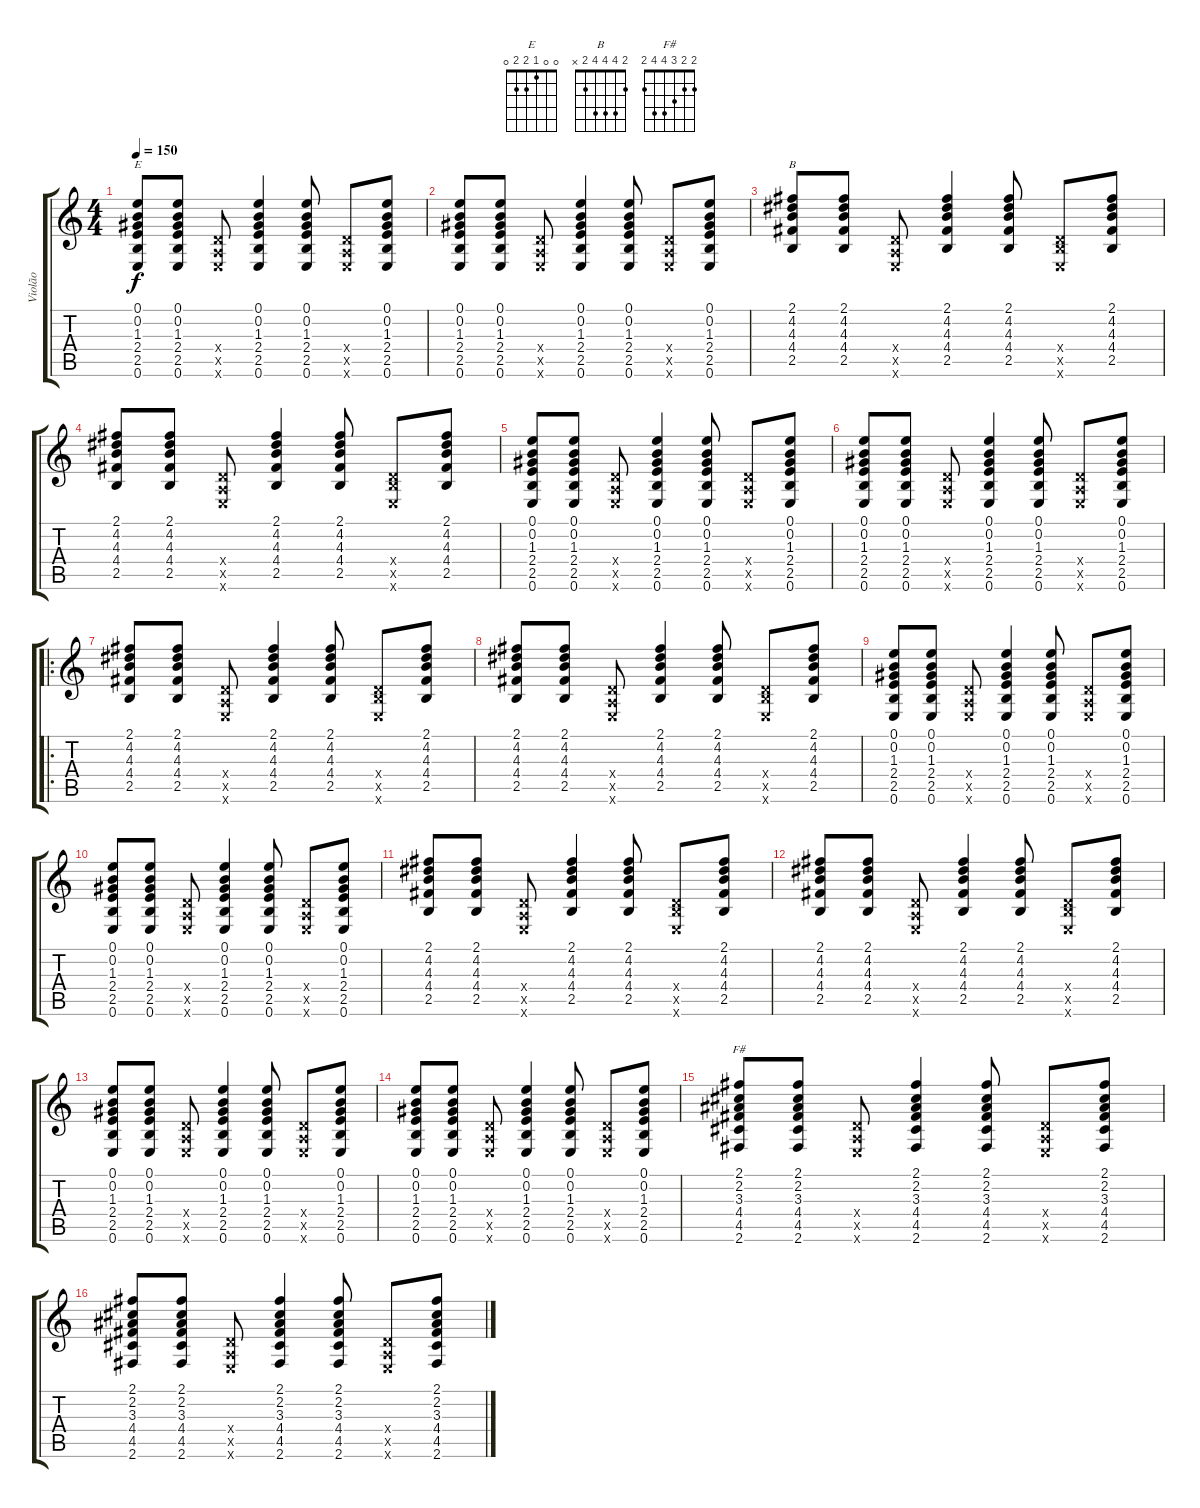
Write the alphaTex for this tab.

\track ("Violão" "Violão") {instrument acousticguitarsteel}
\staff {score tabs}
\tuning (E4 B3 G3 D3 A2 E2) {hide}
\chord ("E" 0 0 1 2 2 0)
\chord ("B" 2 4 4 4 2 x)
\chord ("F#" 2 2 3 4 4 2)
\ts (4 4)
\tempo 150
\clef g2
\ks c
(0.1 0.2 1.3 2.4 2.5 0.6).8{ch "E" dy f} (0.1 0.2 1.3 2.4 2.5 0.6).8 (0.4{x} 0.5{x} 0.6{x}).8 (0.1 0.2 1.3 2.4 2.5 0.6).4 (0.1 0.2 1.3 2.4 2.5 0.6).8 (0.4{x} 0.5{x} 0.6{x}).8 (0.1 0.2 1.3 2.4 2.5 0.6).8 |
(0.1 0.2 1.3 2.4 2.5 0.6).8 (0.1 0.2 1.3 2.4 2.5 0.6).8 (0.4{x} 0.5{x} 0.6{x}).8 (0.1 0.2 1.3 2.4 2.5 0.6).4 (0.1 0.2 1.3 2.4 2.5 0.6).8 (0.4{x} 0.5{x} 0.6{x}).8 (0.1 0.2 1.3 2.4 2.5 0.6).8 |
(2.1 4.2 4.3 4.4 2.5).8{ch "B"} (2.1 4.2 4.3 4.4 2.5).8 (0.4{x} 0.5{x} 0.6{x}).8 (2.1 4.2 4.3 4.4 2.5).4 (2.1 4.2 4.3 4.4 2.5).8 (0.4{x} 2.5{x} 0.6{x}).8 (2.1 4.2 4.3 4.4 2.5).8 |
(2.1 4.2 4.3 4.4 2.5).8 (2.1 4.2 4.3 4.4 2.5).8 (0.4{x} 0.5{x} 0.6{x}).8 (2.1 4.2 4.3 4.4 2.5).4 (2.1 4.2 4.3 4.4 2.5).8 (0.4{x} 2.5{x} 0.6{x}).8 (2.1 4.2 4.3 4.4 2.5).8 |
(0.1 0.2 1.3 2.4 2.5 0.6).8 (0.1 0.2 1.3 2.4 2.5 0.6).8 (0.4{x} 0.5{x} 0.6{x}).8 (0.1 0.2 1.3 2.4 2.5 0.6).4 (0.1 0.2 1.3 2.4 2.5 0.6).8 (0.4{x} 0.5{x} 0.6{x}).8 (0.1 0.2 1.3 2.4 2.5 0.6).8 |
(0.1 0.2 1.3 2.4 2.5 0.6).8 (0.1 0.2 1.3 2.4 2.5 0.6).8 (0.4{x} 0.5{x} 0.6{x}).8 (0.1 0.2 1.3 2.4 2.5 0.6).4 (0.1 0.2 1.3 2.4 2.5 0.6).8 (0.4{x} 0.5{x} 0.6{x}).8 (0.1 0.2 1.3 2.4 2.5 0.6).8 |
\ro
(2.1 4.2 4.3 4.4 2.5).8 (2.1 4.2 4.3 4.4 2.5).8 (0.4{x} 0.5{x} 0.6{x}).8 (2.1 4.2 4.3 4.4 2.5).4 (2.1 4.2 4.3 4.4 2.5).8 (0.4{x} 2.5{x} 0.6{x}).8 (2.1 4.2 4.3 4.4 2.5).8 |
(2.1 4.2 4.3 4.4 2.5).8 (2.1 4.2 4.3 4.4 2.5).8 (0.4{x} 0.5{x} 0.6{x}).8 (2.1 4.2 4.3 4.4 2.5).4 (2.1 4.2 4.3 4.4 2.5).8 (0.4{x} 2.5{x} 0.6{x}).8 (2.1 4.2 4.3 4.4 2.5).8 |
(0.1 0.2 1.3 2.4 2.5 0.6).8 (0.1 0.2 1.3 2.4 2.5 0.6).8 (0.4{x} 0.5{x} 0.6{x}).8 (0.1 0.2 1.3 2.4 2.5 0.6).4 (0.1 0.2 1.3 2.4 2.5 0.6).8 (0.4{x} 0.5{x} 0.6{x}).8 (0.1 0.2 1.3 2.4 2.5 0.6).8 |
(0.1 0.2 1.3 2.4 2.5 0.6).8 (0.1 0.2 1.3 2.4 2.5 0.6).8 (0.4{x} 0.5{x} 0.6{x}).8 (0.1 0.2 1.3 2.4 2.5 0.6).4 (0.1 0.2 1.3 2.4 2.5 0.6).8 (0.4{x} 0.5{x} 0.6{x}).8 (0.1 0.2 1.3 2.4 2.5 0.6).8 |
(2.1 4.2 4.3 4.4 2.5).8 (2.1 4.2 4.3 4.4 2.5).8 (0.4{x} 0.5{x} 0.6{x}).8 (2.1 4.2 4.3 4.4 2.5).4 (2.1 4.2 4.3 4.4 2.5).8 (0.4{x} 2.5{x} 0.6{x}).8 (2.1 4.2 4.3 4.4 2.5).8 |
(2.1 4.2 4.3 4.4 2.5).8 (2.1 4.2 4.3 4.4 2.5).8 (0.4{x} 0.5{x} 0.6{x}).8 (2.1 4.2 4.3 4.4 2.5).4 (2.1 4.2 4.3 4.4 2.5).8 (0.4{x} 2.5{x} 0.6{x}).8 (2.1 4.2 4.3 4.4 2.5).8 |
(0.1 0.2 1.3 2.4 2.5 0.6).8 (0.1 0.2 1.3 2.4 2.5 0.6).8 (0.4{x} 0.5{x} 0.6{x}).8 (0.1 0.2 1.3 2.4 2.5 0.6).4 (0.1 0.2 1.3 2.4 2.5 0.6).8 (0.4{x} 0.5{x} 0.6{x}).8 (0.1 0.2 1.3 2.4 2.5 0.6).8 |
(0.1 0.2 1.3 2.4 2.5 0.6).8 (0.1 0.2 1.3 2.4 2.5 0.6).8 (0.4{x} 0.5{x} 0.6{x}).8 (0.1 0.2 1.3 2.4 2.5 0.6).4 (0.1 0.2 1.3 2.4 2.5 0.6).8 (0.4{x} 0.5{x} 0.6{x}).8 (0.1 0.2 1.3 2.4 2.5 0.6).8 |
(2.1 2.2 3.3 4.4 4.5 2.6).8{ch "F#"} (2.1 2.2 3.3 4.4 4.5 2.6).8 (0.4{x} 0.5{x} 0.6{x}).8 (2.1 2.2 3.3 4.4 4.5 2.6).4 (2.1 2.2 3.3 4.4 4.5 2.6).8 (0.4{x} 0.5{x} 0.6{x}).8 (2.1 2.2 3.3 4.4 4.5 2.6).8 |
(2.1 2.2 3.3 4.4 4.5 2.6).8 (2.1 2.2 3.3 4.4 4.5 2.6).8 (0.4{x} 0.5{x} 0.6{x}).8 (2.1 2.2 3.3 4.4 4.5 2.6).4 (2.1 2.2 3.3 4.4 4.5 2.6).8 (0.4{x} 0.5{x} 0.6{x}).8 (2.1 2.2 3.3 4.4 4.5 2.6).8
